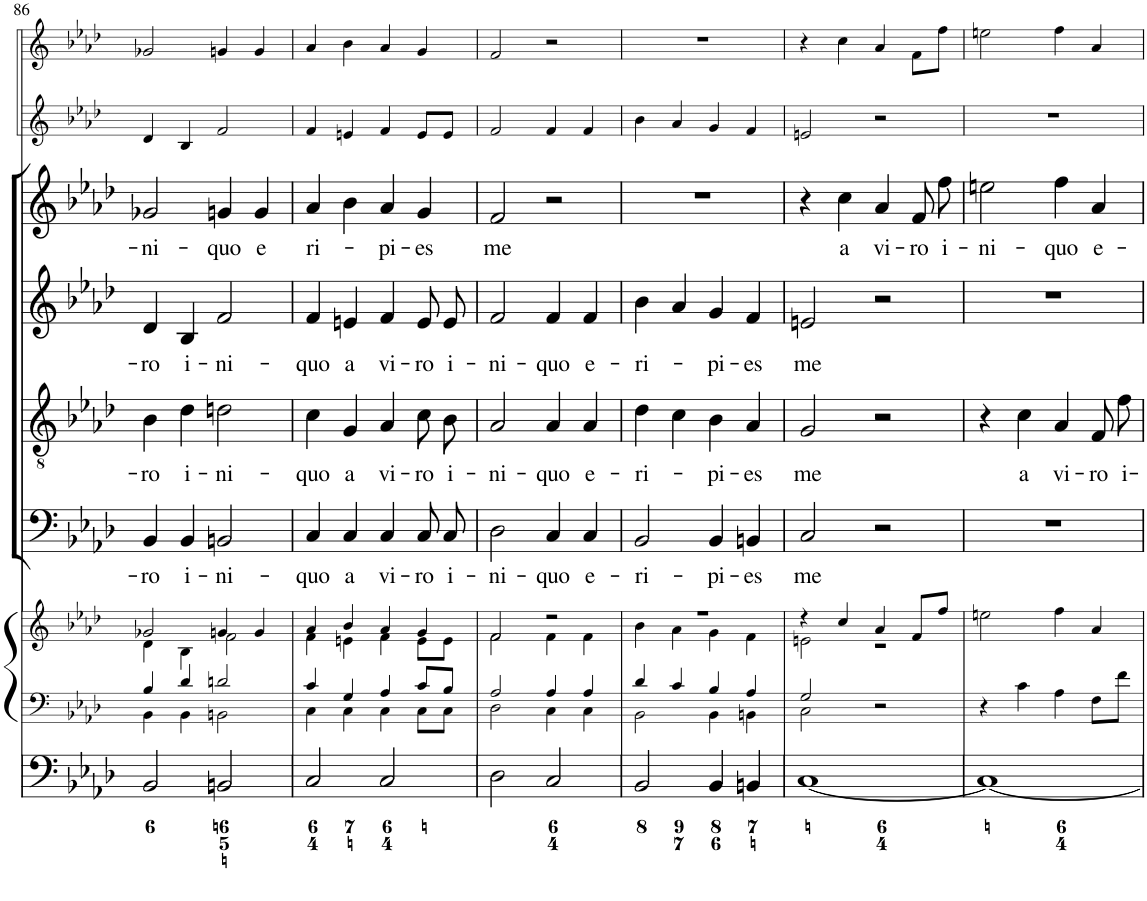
**kern	**kern	**kern	**kern	**text	**kern	**text	**kern	**text	**kern	**text	**kern	**kern
*part7	*part7	*part7	*part6	*part6	*part5	*part5	*part4	*part4	*part3	*part3	*part2	*part1
*staff9	*staff8	*staff7	*staff6	*staff6	*staff5	*staff5	*staff4	*staff4	*staff3	*staff3	*staff2	*staff1
*I"Organ	*	*	*I"Voice	*	*I"Tenor	*	*I"Alto	*	*I"Soprano	*	*I"Violin 2	*I"Violin 1  non obbl.
*	*	*	*	*	*	*	*	*	*	*	*I'Vln	*I'Vln
!!LO:PB:g=z
*clefF4	*clefF4	*clefG2	*clefF4	*	*clefGv2	*	*clefG2	*	*clefG2	*	*clefG2	*clefG2
*k[b-e-a-d-]	*k[b-e-a-d-]	*k[b-e-a-d-]	*k[b-e-a-d-]	*	*k[b-e-a-d-]	*	*k[b-e-a-d-]	*	*k[b-e-a-d-]	*	*k[b-e-a-d-]	*k[b-e-a-d-]
*M2/2	*M2/2	*M2/2	*M2/2	*	*M2/2	*	*M2/2	*	*M2/2	*	*M2/2	*M2/2
*met(c|)	*met(c|)	*met(c|)	*met(c|)	*	*met(c|)	*	*met(c|)	*	*met(c|)	*	*met(c|)	*met(c|)
=86	=86	=86	=86	=86	=86	=86	=86	=86	=86	=86	=86	=86
*	*^	*^	*	*	*	*	*	*	*	*	*	*
!	!	!	!	!	!	!LO:LY:b	!	!LO:LY:b	!	!LO:LY:b	!	!LO:LY:b	!	!
2BB-/	4B-/	4BB-\	2g-X/	4d-\	4BB-/	-ro	4B-\	-ro	4d-/	-ro	2g-X/	-ni-	4d-/	2g-X/
!	!	!	!	!	!	!LO:LY:b	!	!LO:LY:b	!	!LO:LY:b	!	!	!	!
.	4d-/	4BB-\	.	4B-\	4BB-/	i-	4d-\	i-	4B-/	i-	.	.	4B-/	.
!	!	!	!	!	!	!LO:LY:b	!	!LO:LY:b	!	!LO:LY:b	!	!LO:LY:b	!	!
2BBn/	2dn/	2BBn\	4gn/	2f\	2BBn/	-ni-	2dn\	-ni-	2f/	-ni-	4gn/	-quo	2f/	4gn/
!	!	!	!	!	!	!	!	!	!	!	!	!LO:LY:b	!	!
.	.	.	4g/	.	.	.	.	.	.	.	4g/	e	.	4g/
=87	=87	=87	=87	=87	=87	=87	=87	=87	=87	=87	=87	=87	=87	=87
!	!	!	!	!	!	!LO:LY:b	!	!LO:LY:b	!	!LO:LY:b	!	!LO:LY:b	!	!
2C/	4c/	4C\	4a-/	4f\	4C/	-quo	4c\	-quo	4f/	-quo	4a-/	ri-	4f/	4a-/
!	!	!	!	!	!	!LO:LY:b	!	!LO:LY:b	!	!LO:LY:b	!	!	!	!
.	4G/	4C\	4b-/	4en\	4C/	a	4G/	a	4en/	a	4b-\	.	4en/	4b-\
!	!	!	!	!	!	!LO:LY:b	!	!LO:LY:b	!	!LO:LY:b	!	!LO:LY:b	!	!
2C/	4A-/	4C\	4a-/	4f\	4C/	vi-	4A-/	vi-	4f/	vi-	4a-/	-pi-	4f/	4a-/
!	!	!	!	!	!	!LO:LY:b	!	!LO:LY:b	!	!LO:LY:b	!	!LO:LY:b	!	!
.	8c/L	8C\L	4g/	8e\L	8C/L	-ro	8c\L	-ro	8e/L	-ro	4g/	-es	8e/L	4g/
!	!	!	!	!	!	!LO:LY:b	!	!LO:LY:b	!	!LO:LY:b	!	!	!	!
.	8B-/J	8C\J	.	8e\J	8C/J	i-	8B-\J	i-	8e/J	i-	.	.	8e/J	.
=88	=88	=88	=88	=88	=88	=88	=88	=88	=88	=88	=88	=88	=88	=88
!	!	!	!	!	!	!LO:LY:b	!	!LO:LY:b	!	!LO:LY:b	!	!LO:LY:b	!	!
2D-\	2A-/	2D-\	2f/	2f\	2D-\	-ni-	2A-/	-ni-	2f/	-ni-	2f/	me	2f/	2f/
!	!	!	!	!	!	!LO:LY:b	!	!LO:LY:b	!	!LO:LY:b	!	!	!	!
2C/	4A-/	4C\	2r	4f\	4C/	-quo	4A-/	-quo	4f/	-quo	2r	.	4f/	2r
!	!	!	!	!	!	!LO:LY:b	!	!LO:LY:b	!	!LO:LY:b	!	!	!	!
.	4A-/	4C\	.	4f\	4C/	e-	4A-/	e-	4f/	e-	.	.	4f/	.
=89	=89	=89	=89	=89	=89	=89	=89	=89	=89	=89	=89	=89	=89	=89
!	!	!	!	!	!	!LO:LY:b	!	!LO:LY:b	!	!LO:LY:b	!	!	!	!
2BB-/	4d-/	2BB-\	1r	4b-\	2BB-/	-ri-	4d-\	-ri-	4b-\	-ri-	1r	.	4b-\	1r
.	4c/	.	.	4a-\	.	.	4c\	.	4a-/	.	.	.	4a-/	.
!	!	!	!	!	!	!LO:LY:b	!	!LO:LY:b	!	!LO:LY:b	!	!	!	!
4BB-/	4B-/	4BB-\	.	4g\	4BB-/	-pi-	4B-\	-pi-	4g/	-pi-	.	.	4g/	.
!	!	!	!	!	!	!LO:LY:b	!	!LO:LY:b	!	!LO:LY:b	!	!	!	!
4BBn/	4A-/	4BBn\	.	4f\	4BBn/	-es	4A-/	-es	4f/	-es	.	.	4f/	.
=90	=90	=90	=90	=90	=90	=90	=90	=90	=90	=90	=90	=90	=90	=90
!	!	!	!	!	!	!LO:LY:b	!	!LO:LY:b	!	!LO:LY:b	!	!	!	!
[1C	2G/	2C\	4r	2en\	2C/	me	2G/	me	2en/	me	4r	.	2en/	4r
!	!	!	!	!	!	!	!	!	!	!	!	!LO:LY:b	!	!
.	.	.	4cc/	.	.	.	.	.	.	.	4cc\	a	.	4cc\
!	!	!	!	!	!	!	!	!	!	!	!	!LO:LY:b	!	!
.	2r	2ryy	4a-/	2r	2r	.	2r	.	2r	.	4a-/	vi-	2r	4a-/
!	!	!	!	!	!	!	!	!	!	!	!	!LO:LY:b	!	!
.	.	.	8f/L	.	.	.	.	.	.	.	8f\L	-ro	.	8f\L
!	!	!	!	!	!	!	!	!	!	!	!	!LO:LY:b	!	!
.	.	.	8ff/J	.	.	.	.	.	.	.	8ff\J	i-	.	8ff\J
*	*v	*v	*	*	*	*	*	*	*	*	*	*	*	*
*	*	*v	*v	*	*	*	*	*	*	*	*	*	*
=91	=91	=91	=91	=91	=91	=91	=91	=91	=91	=91	=91	=91
!	!	!	!	!	!	!	!	!	!	!LO:LY:b	!	!
1C_	4r	2een\	1r	.	4r	.	1r	.	2een\	-ni-	1r	2een\
!	!	!	!	!	!	!LO:LY:b	!	!	!	!	!	!
.	4c\	.	.	.	4c\	a	.	.	.	.	.	.
!	!	!	!	!	!	!LO:LY:b	!	!	!	!LO:LY:b	!	!
.	4A-\	4ff\	.	.	4A-/	vi-	.	.	4ff\	-quo	.	4ff\
!	!	!	!	!	!	!LO:LY:b	!	!	!	!LO:LY:b	!	!
.	8F\L	4a-/	.	.	8F\L	-ro	.	.	4a-/	e-	.	4a-/
!	!	!	!	!	!	!LO:LY:b	!	!	!	!	!	!
.	8f\J	.	.	.	8f\J	i-	.	.	.	.	.	.
=	=	=	=	=	=	=	=	=	=	=	=	=
*-	*-	*-	*-	*-	*-	*-	*-	*-	*-	*-	*-	*-
